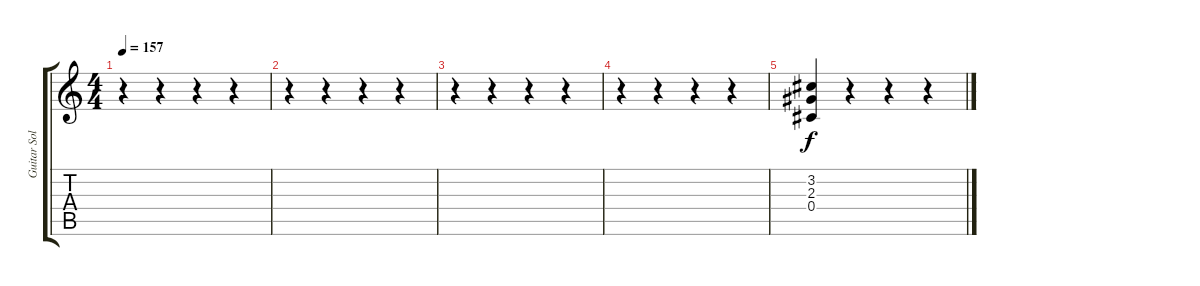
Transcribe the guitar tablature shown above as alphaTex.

\track ("Guitar Solo" "Guitar Sol") {instrument overdrivenguitar}
\staff {score tabs}
\tuning (Eb4 Bb3 Gb3 Db3 Ab2 Eb2) {hide}
\ts (4 4)
\tempo 157
\clef g2
\ks c
r.4{dy f} r.4 r.4 r.4 |
r.4 r.4 r.4 r.4 |
r.4 r.4 r.4 r.4 |
r.4 r.4 r.4 r.4 |
(3.2 2.3 0.4).4 r.4 r.4 r.4
